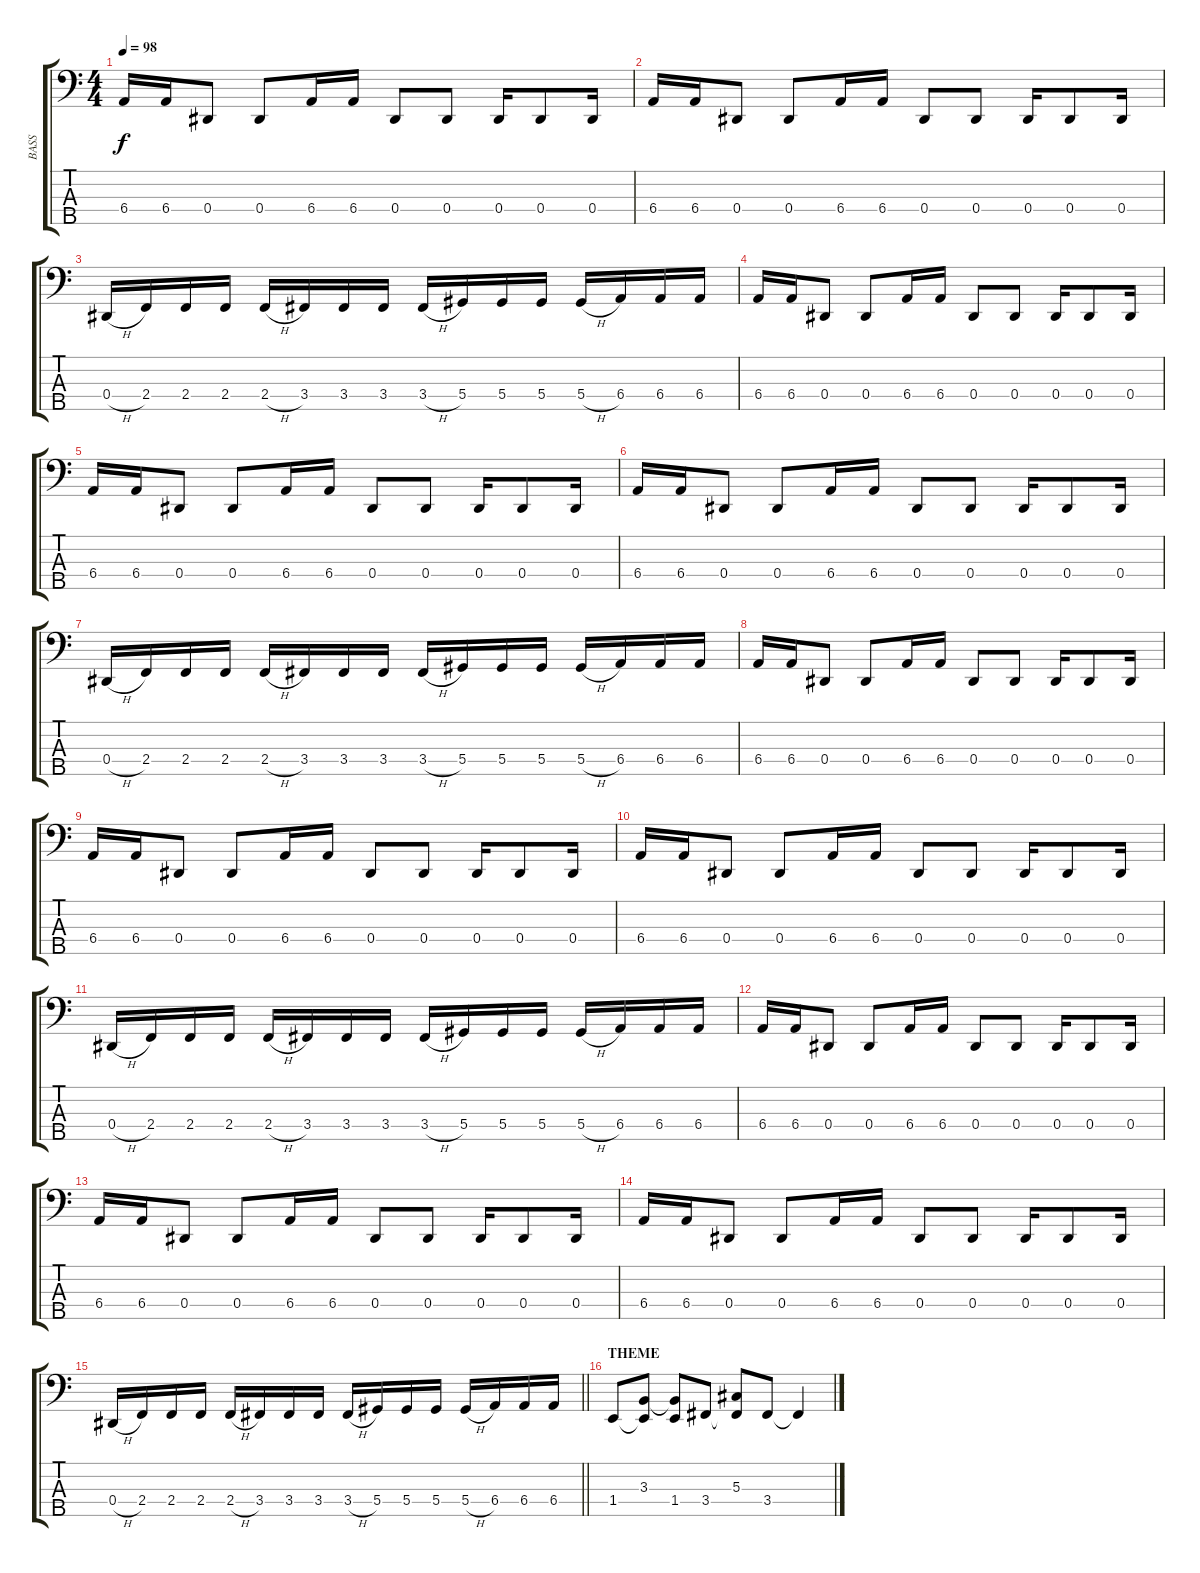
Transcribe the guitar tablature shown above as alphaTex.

\track ("BASS" "BASS") {instrument electricbasspick}
\staff {score tabs}
\tuning (Gb2 Db2 Ab1 Eb1 Bb0) {hide}
\ts (4 4)
\tempo 98
\clef f4
\ks c
6.4.16{dy f} 6.4.16 0.4.8 0.4.8 6.4.16 6.4.16 0.4.8 0.4.8 0.4.16 0.4.8 0.4.16 |
6.4.16 6.4.16 0.4.8 0.4.8 6.4.16 6.4.16 0.4.8 0.4.8 0.4.16 0.4.8 0.4.16 |
0.4{h}.16 2.4.16 2.4.16 2.4.16 2.4{h}.16 3.4.16 3.4.16 3.4.16 3.4{h}.16 5.4.16 5.4.16 5.4.16 5.4{h}.16 6.4.16 6.4.16 6.4.16 |
6.4.16 6.4.16 0.4.8 0.4.8 6.4.16 6.4.16 0.4.8 0.4.8 0.4.16 0.4.8 0.4.16 |
6.4.16 6.4.16 0.4.8 0.4.8 6.4.16 6.4.16 0.4.8 0.4.8 0.4.16 0.4.8 0.4.16 |
6.4.16 6.4.16 0.4.8 0.4.8 6.4.16 6.4.16 0.4.8 0.4.8 0.4.16 0.4.8 0.4.16 |
0.4{h}.16 2.4.16 2.4.16 2.4.16 2.4{h}.16 3.4.16 3.4.16 3.4.16 3.4{h}.16 5.4.16 5.4.16 5.4.16 5.4{h}.16 6.4.16 6.4.16 6.4.16 |
6.4.16 6.4.16 0.4.8 0.4.8 6.4.16 6.4.16 0.4.8 0.4.8 0.4.16 0.4.8 0.4.16 |
6.4.16 6.4.16 0.4.8 0.4.8 6.4.16 6.4.16 0.4.8 0.4.8 0.4.16 0.4.8 0.4.16 |
6.4.16 6.4.16 0.4.8 0.4.8 6.4.16 6.4.16 0.4.8 0.4.8 0.4.16 0.4.8 0.4.16 |
0.4{h}.16 2.4.16 2.4.16 2.4.16 2.4{h}.16 3.4.16 3.4.16 3.4.16 3.4{h}.16 5.4.16 5.4.16 5.4.16 5.4{h}.16 6.4.16 6.4.16 6.4.16 |
6.4.16 6.4.16 0.4.8 0.4.8 6.4.16 6.4.16 0.4.8 0.4.8 0.4.16 0.4.8 0.4.16 |
6.4.16 6.4.16 0.4.8 0.4.8 6.4.16 6.4.16 0.4.8 0.4.8 0.4.16 0.4.8 0.4.16 |
6.4.16 6.4.16 0.4.8 0.4.8 6.4.16 6.4.16 0.4.8 0.4.8 0.4.16 0.4.8 0.4.16 |
\barLineRight lightlight
0.4{h}.16 2.4.16 2.4.16 2.4.16 2.4{h}.16 3.4.16 3.4.16 3.4.16 3.4{h}.16 5.4.16 5.4.16 5.4.16 5.4{h}.16 6.4.16 6.4.16 6.4.16 |
\section ("" "THEME")
1.4.8 (3.3 1.4{t}).8 (3.3{t} 1.4).8 3.4.8 (5.3 3.4{t}).8 3.4.8 3.4{t}.4
